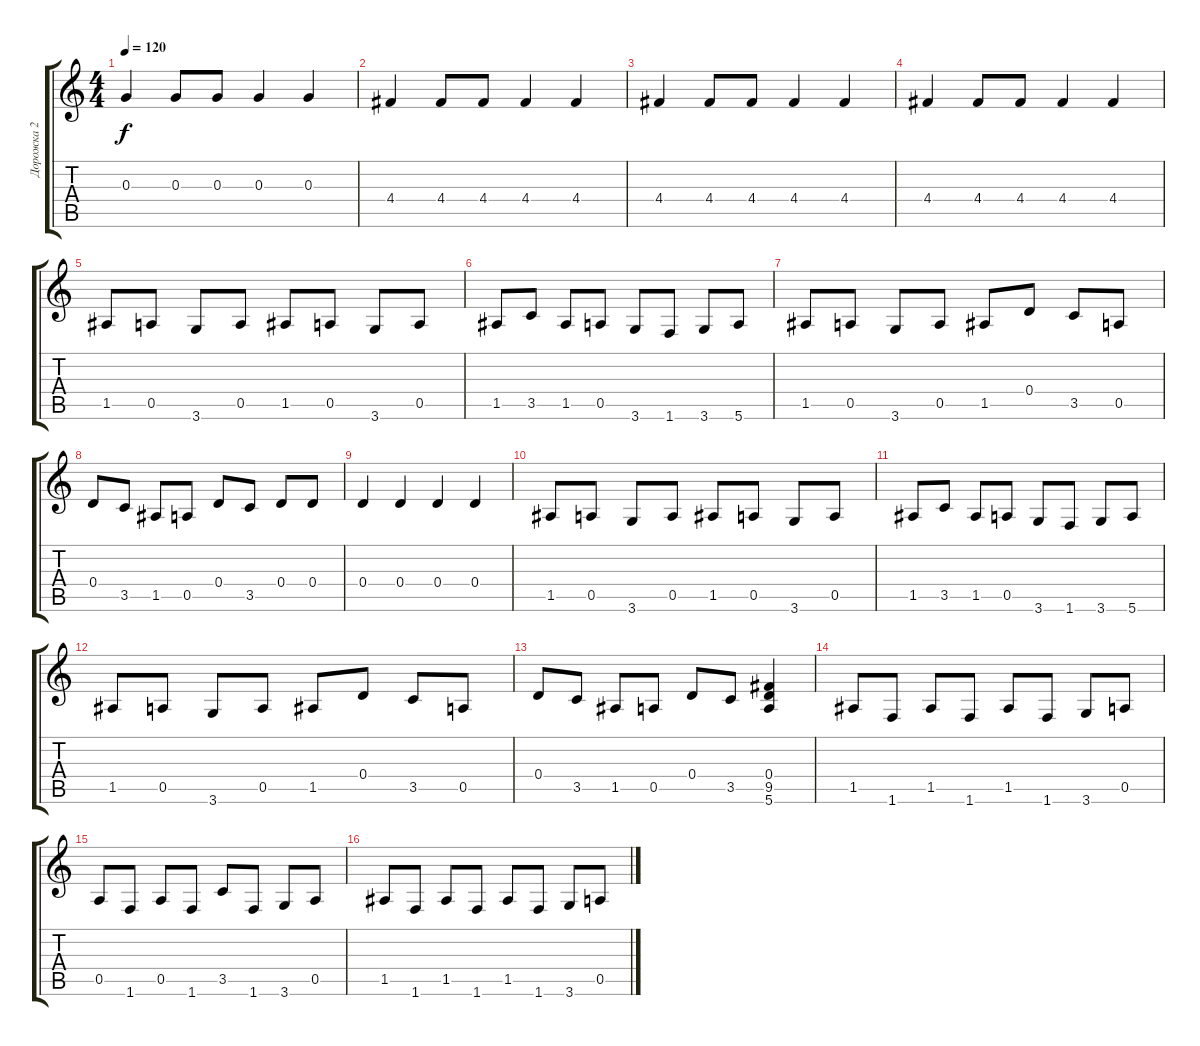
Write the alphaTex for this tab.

\track ("Дорожка 2" "Дорожка 2") {instrument synthbass1}
\staff {score tabs}
\tuning (E4 B3 G3 D3 A2 E2) {hide}
\ts (4 4)
\tempo 120
\clef g2
\ks c
0.3.4{dy f} 0.3.8 0.3.8 0.3.4 0.3.4 |
4.4.4 4.4.8 4.4.8 4.4.4 4.4.4 |
4.4.4 4.4.8 4.4.8 4.4.4 4.4.4 |
4.4.4 4.4.8 4.4.8 4.4.4 4.4.4 |
1.5.8 0.5.8 3.6.8 0.5.8 1.5.8 0.5.8 3.6.8 0.5.8 |
1.5.8 3.5.8 1.5.8 0.5.8 3.6.8 1.6.8 3.6.8 5.6.8 |
1.5.8 0.5.8 3.6.8 0.5.8 1.5.8 0.4.8 3.5.8 0.5.8 |
0.4.8 3.5.8 1.5.8 0.5.8 0.4.8 3.5.8 0.4.8 0.4.8 |
0.4.4 0.4.4 0.4.4 0.4.4 |
1.5.8 0.5.8 3.6.8 0.5.8 1.5.8 0.5.8 3.6.8 0.5.8 |
1.5.8 3.5.8 1.5.8 0.5.8 3.6.8 1.6.8 3.6.8 5.6.8 |
1.5.8 0.5.8 3.6.8 0.5.8 1.5.8 0.4.8 3.5.8 0.5.8 |
0.4.8 3.5.8 1.5.8 0.5.8 0.4.8 3.5.8 (0.4 9.5 5.6).4 |
1.5.8 1.6.8 1.5.8 1.6.8 1.5.8 1.6.8 3.6.8 0.5.8 |
0.5.8 1.6.8 0.5.8 1.6.8 3.5.8 1.6.8 3.6.8 0.5.8 |
1.5.8 1.6.8 1.5.8 1.6.8 1.5.8 1.6.8 3.6.8 0.5.8
